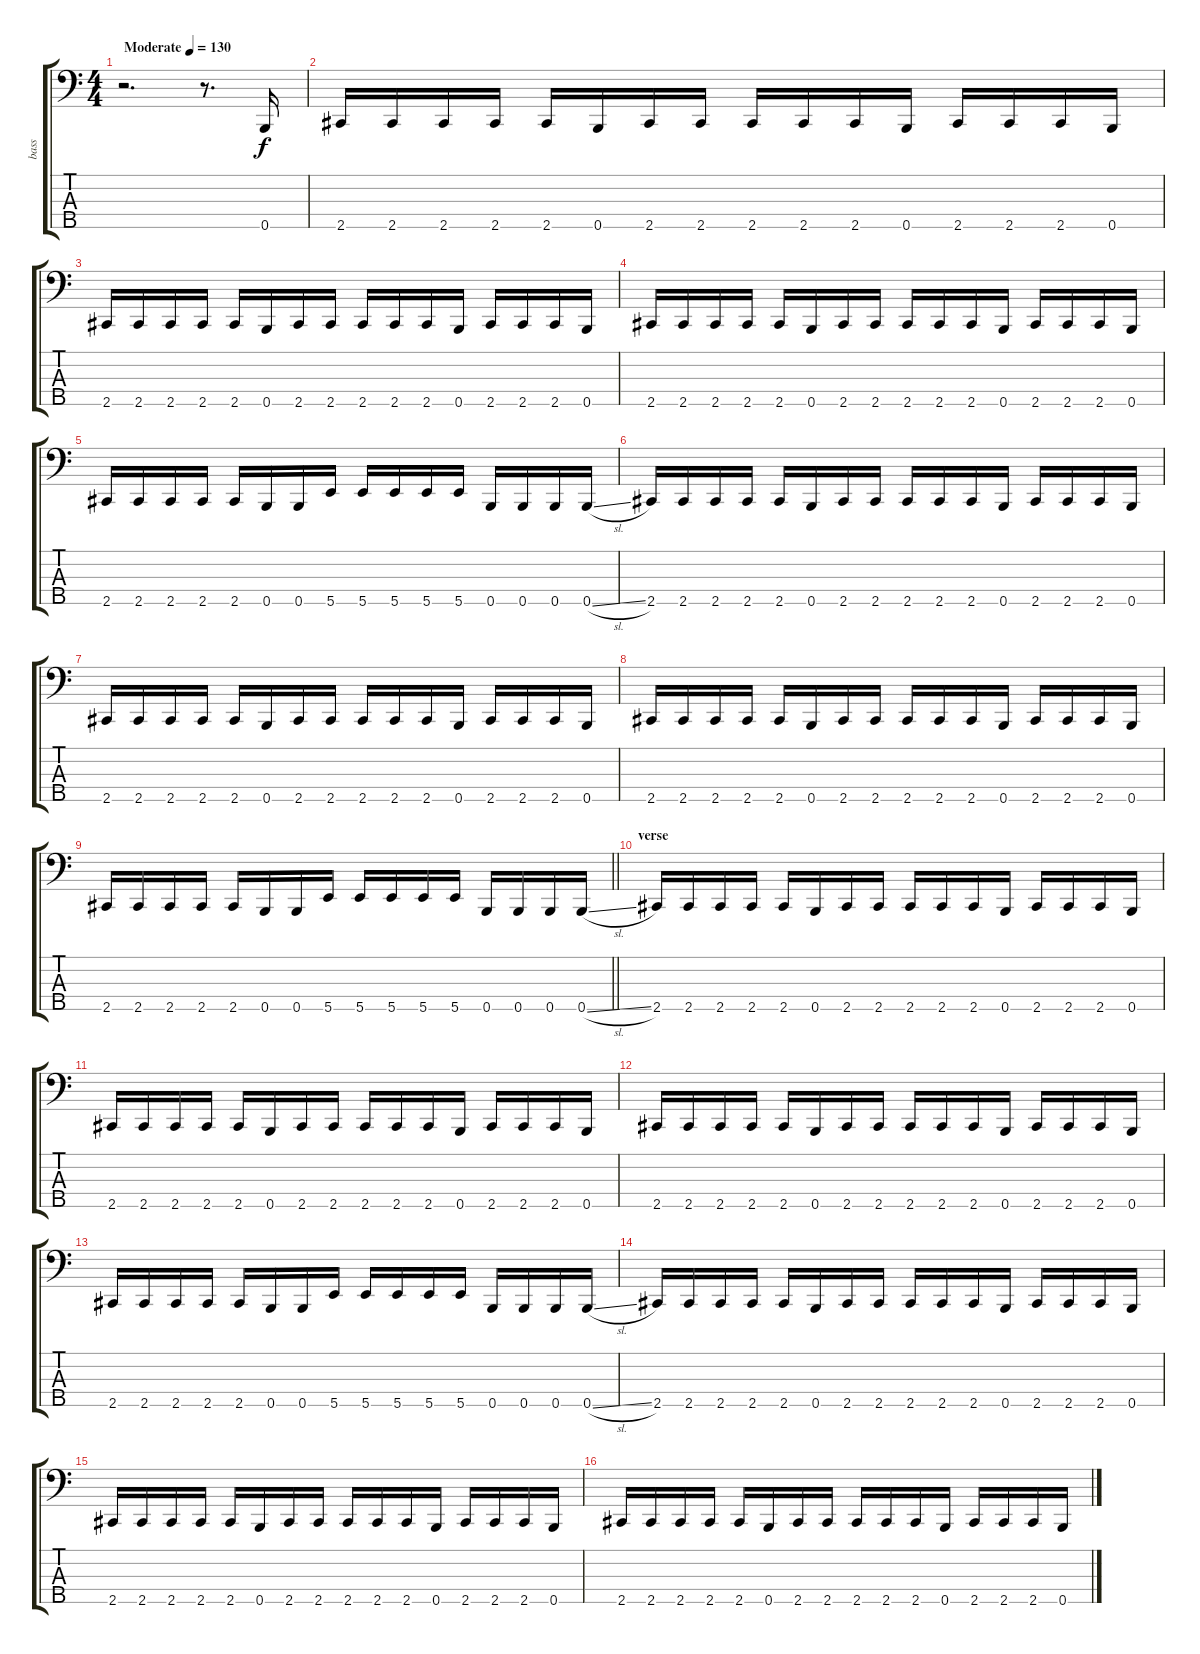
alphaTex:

\track ("bass" "bass") {instrument electricbassfinger}
\staff {score tabs}
\tuning (G2 D2 A1 E1 B0) {hide}
\ts (4 4)
\tempo (130 "Moderate")
\clef f4
\ks c
r.2{d dy f instrument electricbassfinger} r.8{d} 0.5.16 |
2.5.16 2.5.16 2.5.16 2.5.16 2.5.16 0.5.16 2.5.16 2.5.16 2.5.16 2.5.16 2.5.16 0.5.16 2.5.16 2.5.16 2.5.16 0.5.16 |
2.5.16 2.5.16 2.5.16 2.5.16 2.5.16 0.5.16 2.5.16 2.5.16 2.5.16 2.5.16 2.5.16 0.5.16 2.5.16 2.5.16 2.5.16 0.5.16 |
2.5.16 2.5.16 2.5.16 2.5.16 2.5.16 0.5.16 2.5.16 2.5.16 2.5.16 2.5.16 2.5.16 0.5.16 2.5.16 2.5.16 2.5.16 0.5.16 |
2.5.16 2.5.16 2.5.16 2.5.16 2.5.16 0.5.16 0.5.16 5.5.16 5.5.16 5.5.16 5.5.16 5.5.16 0.5.16 0.5.16 0.5.16 0.5{sl}.16 |
2.5.16 2.5.16 2.5.16 2.5.16 2.5.16 0.5.16 2.5.16 2.5.16 2.5.16 2.5.16 2.5.16 0.5.16 2.5.16 2.5.16 2.5.16 0.5.16 |
2.5.16 2.5.16 2.5.16 2.5.16 2.5.16 0.5.16 2.5.16 2.5.16 2.5.16 2.5.16 2.5.16 0.5.16 2.5.16 2.5.16 2.5.16 0.5.16 |
2.5.16 2.5.16 2.5.16 2.5.16 2.5.16 0.5.16 2.5.16 2.5.16 2.5.16 2.5.16 2.5.16 0.5.16 2.5.16 2.5.16 2.5.16 0.5.16 |
\barLineRight lightlight
2.5.16 2.5.16 2.5.16 2.5.16 2.5.16 0.5.16 0.5.16 5.5.16 5.5.16 5.5.16 5.5.16 5.5.16 0.5.16 0.5.16 0.5.16 0.5{sl}.16 |
\section ("" "verse")
2.5.16 2.5.16 2.5.16 2.5.16 2.5.16 0.5.16 2.5.16 2.5.16 2.5.16 2.5.16 2.5.16 0.5.16 2.5.16 2.5.16 2.5.16 0.5.16 |
2.5.16 2.5.16 2.5.16 2.5.16 2.5.16 0.5.16 2.5.16 2.5.16 2.5.16 2.5.16 2.5.16 0.5.16 2.5.16 2.5.16 2.5.16 0.5.16 |
2.5.16 2.5.16 2.5.16 2.5.16 2.5.16 0.5.16 2.5.16 2.5.16 2.5.16 2.5.16 2.5.16 0.5.16 2.5.16 2.5.16 2.5.16 0.5.16 |
2.5.16 2.5.16 2.5.16 2.5.16 2.5.16 0.5.16 0.5.16 5.5.16 5.5.16 5.5.16 5.5.16 5.5.16 0.5.16 0.5.16 0.5.16 0.5{sl}.16 |
2.5.16 2.5.16 2.5.16 2.5.16 2.5.16 0.5.16 2.5.16 2.5.16 2.5.16 2.5.16 2.5.16 0.5.16 2.5.16 2.5.16 2.5.16 0.5.16 |
2.5.16 2.5.16 2.5.16 2.5.16 2.5.16 0.5.16 2.5.16 2.5.16 2.5.16 2.5.16 2.5.16 0.5.16 2.5.16 2.5.16 2.5.16 0.5.16 |
2.5.16 2.5.16 2.5.16 2.5.16 2.5.16 0.5.16 2.5.16 2.5.16 2.5.16 2.5.16 2.5.16 0.5.16 2.5.16 2.5.16 2.5.16 0.5.16
